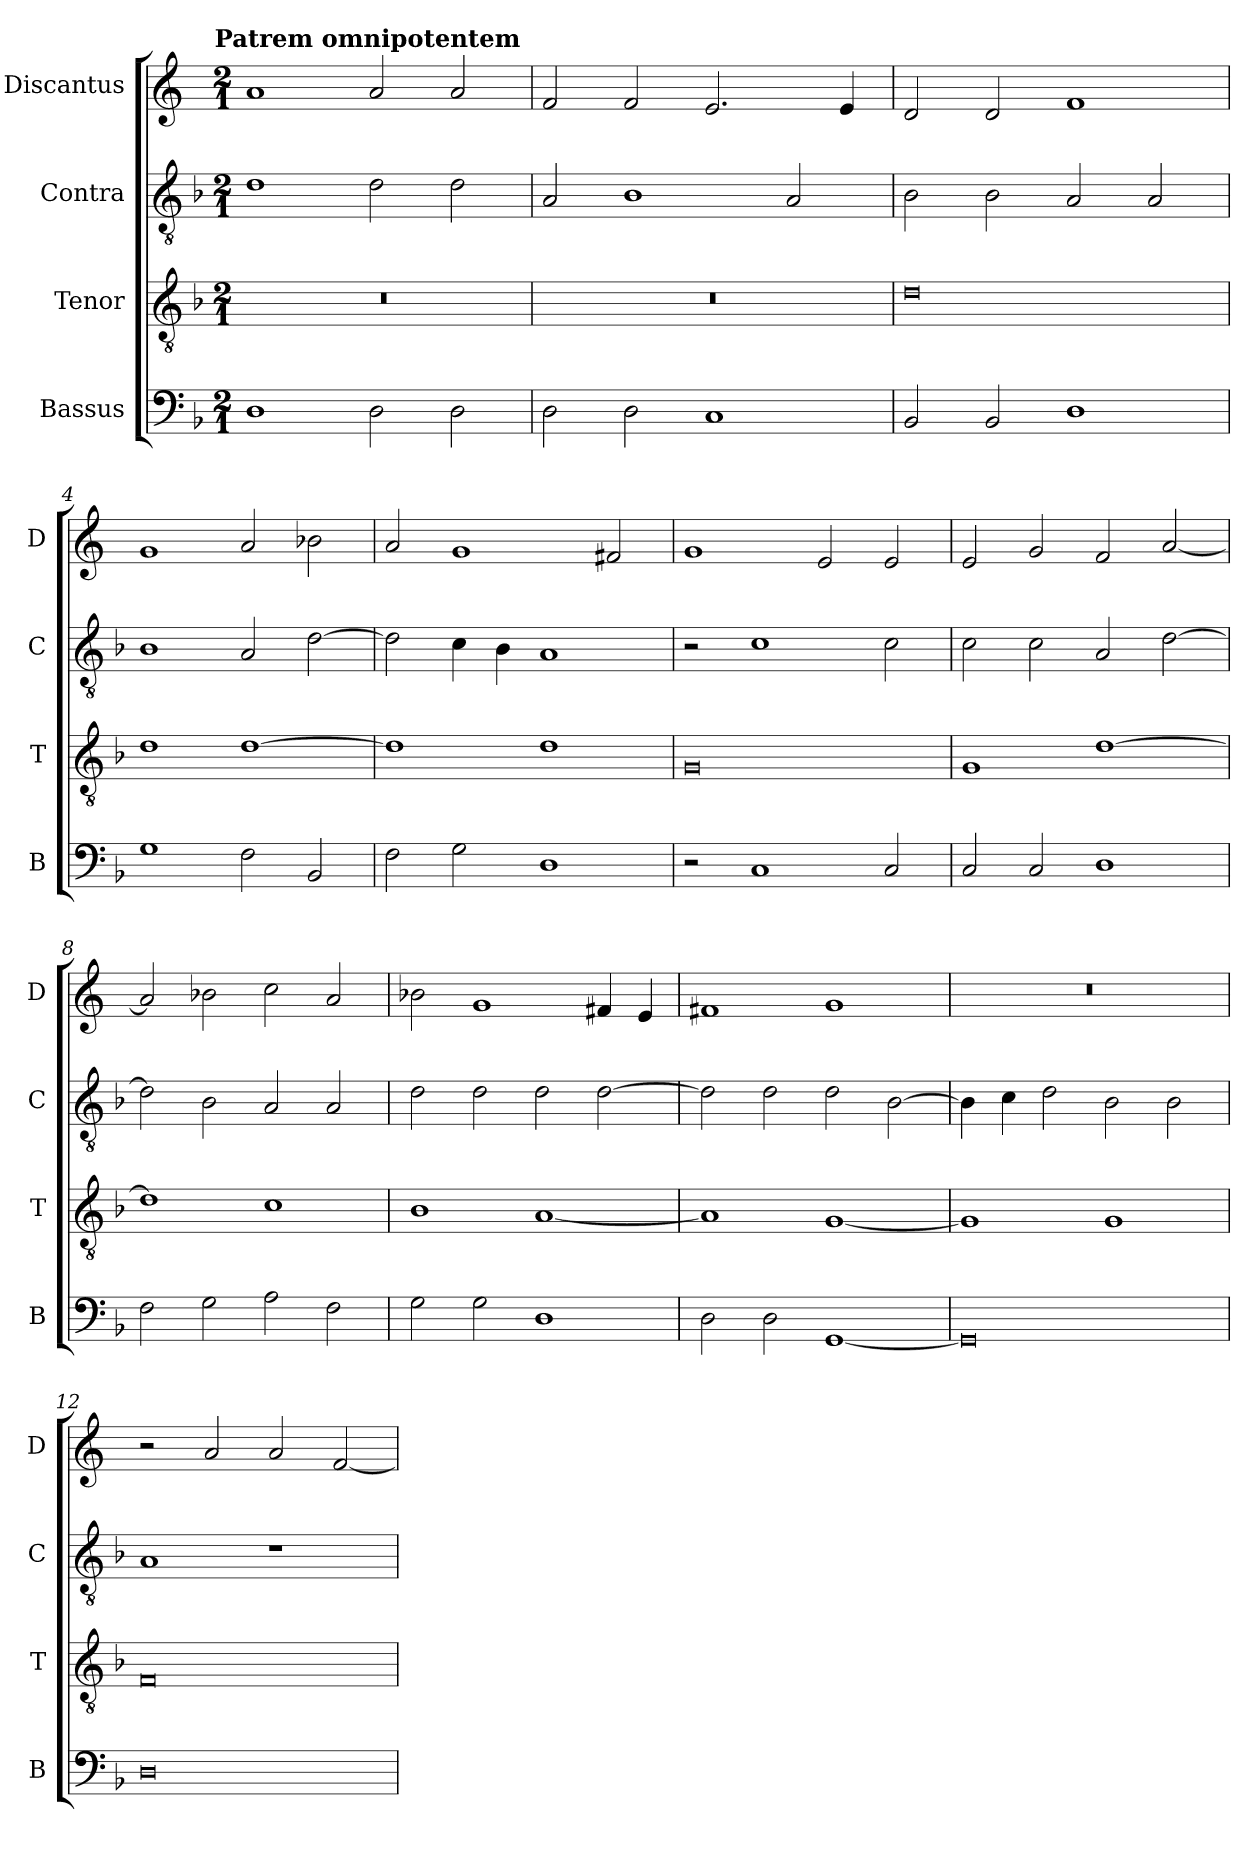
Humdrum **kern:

**kern	**kern	**kern	**kern
*part4	*part3	*part2	*part1
*staff4	*staff3	*staff2	*staff1
*I"Bassus	*I"Tenor	*I"Contra	*I"Discantus
*I'B	*I'T	*I'C	*I'D
*clefF4	*clefGv2	*clefGv2	*clefG2
*k[b-]	*k[b-]	*k[b-]	*k[]
!!LO:TX:omd:t=Patrem omnipotentem
*M2/1	*M2/1	*M2/1	*M2/1
=1	=1	=1	=1
1D	0r	1d	1a
2D\	.	2d\	2a/
2D\	.	2d\	2a/
=2	=2	=2	=2
2D\	0r	2A/	2f/
2D\	.	1B-	2f/
1C	.	.	2.e/
.	.	2A/	.
.	.	.	4e/
=3	=3	=3	=3
2BB-/	0d	2B-\	2d/
2BB-/	.	2B-\	2d/
1D	.	2A/	1f
.	.	2A/	.
=4	=4	=4	=4
1G	1d	1B-	1g
2F\	[1d	2A/	2a/
2BB-/	.	[2d\	2b-X\
=5	=5	=5	=5
2F\	1d]	2d\]	2a/
2G\	.	4c\	1g
.	.	4B-\	.
1D	1d	1A	.
.	.	.	2f#X/
=6	=6	=6	=6
2r	0G	2r	1g
1C	.	1c	.
.	.	.	2e/
2C/	.	2c\	2e/
=7	=7	=7	=7
2C/	1G	2c\	2e/
2C/	.	2c\	2g/
1D	[1d	2A/	2f/
.	.	[2d\	[2a/
=8	=8	=8	=8
2F\	1d]	2d\]	2a/]
2G\	.	2B-\	2b-X\
2A\	1c	2A/	2cc\
2F\	.	2A/	2a/
=9	=9	=9	=9
2G\	1B-	2d\	2b-X\
2G\	.	2d\	1g
1D	[1A	2d\	.
.	.	[2d\	4f#X/
.	.	.	4e/
=10	=10	=10	=10
2D\	1A]	2d\]	1f#X
2D\	.	2d\	.
[1GG	[1G	2d\	1g
.	.	[2B-\	.
=11	=11	=11	=11
0GG]	1G]	4B-\]	0r
.	.	4c\	.
.	.	2d\	.
.	1G	2B-\	.
.	.	2B-\	.
=12	=12	=12	=12
0D	0F	1A	2r
.	.	.	2a/
.	.	1r	2a/
.	.	.	[2f/
=	=	=	=
*-	*-	*-	*-
